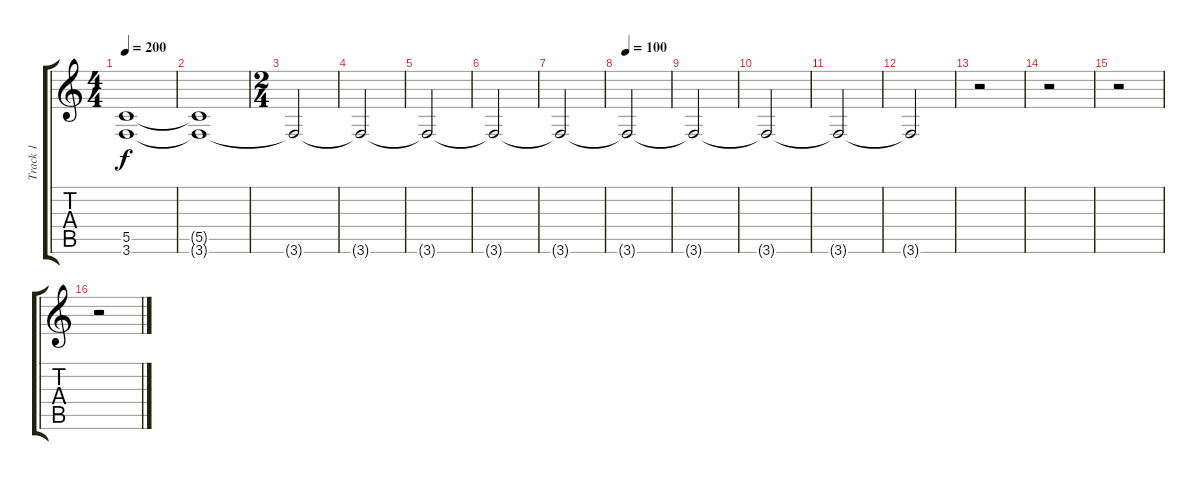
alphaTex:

\track ("Track 1" "Track 1") {instrument distortionguitar}
\staff {score tabs}
\tuning (D4 A3 F3 C3 G2 D2) {hide}
\ts (4 4)
\tempo 200
\clef g2
\ks c
(5.5 3.6).1{dy f} |
(5.5{t} 3.6{t}).1 |
\ts (2 4)
3.6{t}.2{volume 10} |
3.6{t}.2 |
3.6{t}.2 |
3.6{t}.2 |
3.6{t}.2 |
\tempo 100
3.6{t}.2{volume 1} |
3.6{t}.2 |
3.6{t}.2 |
3.6{t}.2 |
3.6{t}.2 |
r.2 |
r.2 |
r.2 |
r.2
